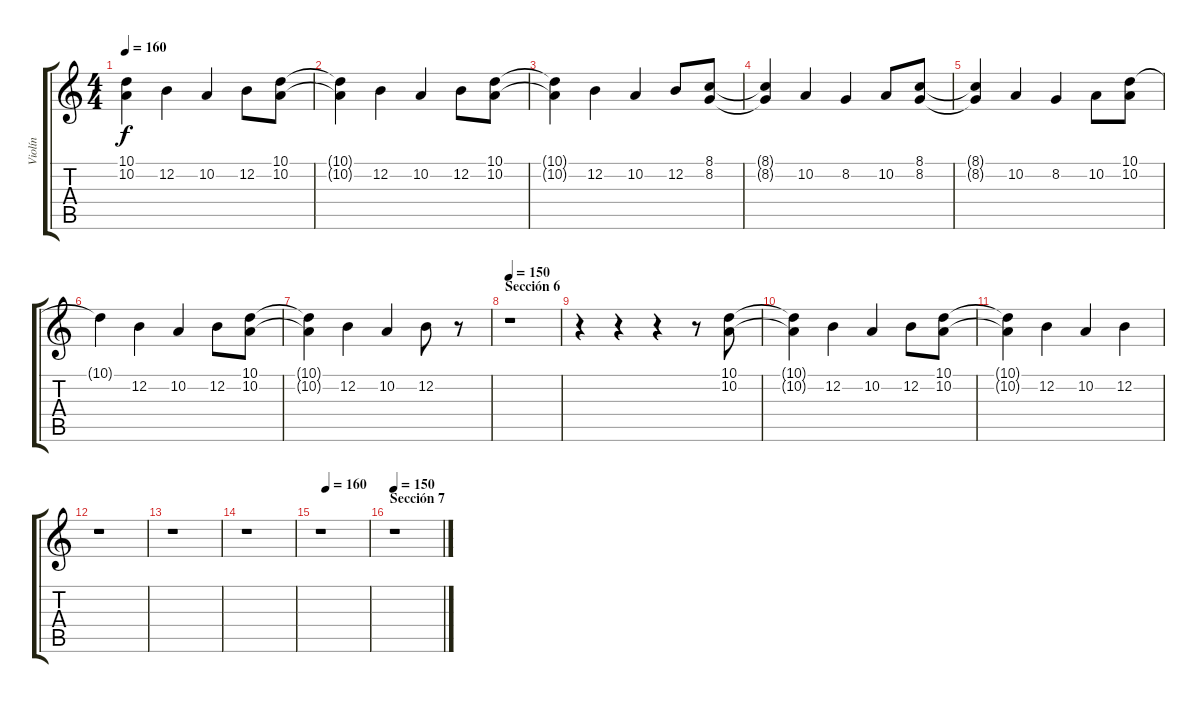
\track ("Violín" "Violín") {instrument violin}
\staff {score tabs}
\tuning (E4 B3 G3 D3 A2 E2) {hide}
\ts (4 4)
\tempo 160
\clef g2
\ks c
(10.1{t} 10.2{t}).4{dy f} 12.2.4 10.2.4 12.2.8 (10.1 10.2).8 |
(10.1{t} 10.2{t}).4 12.2.4 10.2.4 12.2.8 (10.1 10.2).8 |
(10.1{t} 10.2{t}).4 12.2.4 10.2.4 12.2.8 (8.1 8.2).8 |
(8.1{t} 8.2{t}).4 10.2.4 8.2.4 10.2.8 (8.1 8.2).8 |
(8.1{t} 8.2{t}).4 10.2.4 8.2.4 10.2.8 (10.1 10.2).8 |
10.1{t}.4 12.2.4 10.2.4 12.2.8 (10.1 10.2).8 |
(10.1{t} 10.2{t}).4 12.2.4 10.2.4 12.2.8 r.8 |
\section ("" "Sección 6")
\tempo 150
r.1 |
r.4 r.4 r.4 r.8 (10.1 10.2).8 |
(10.1{t} 10.2{t}).4 12.2.4 10.2.4 12.2.8 (10.1 10.2).8 |
(10.1{t} 10.2{t}).4 12.2.4 10.2.4 12.2.4 |
r.1 |
r.1 |
r.1 |
\tempo (160 0.125)
r.1 |
\section ("" "Sección 7")
\tempo 150
r.1
